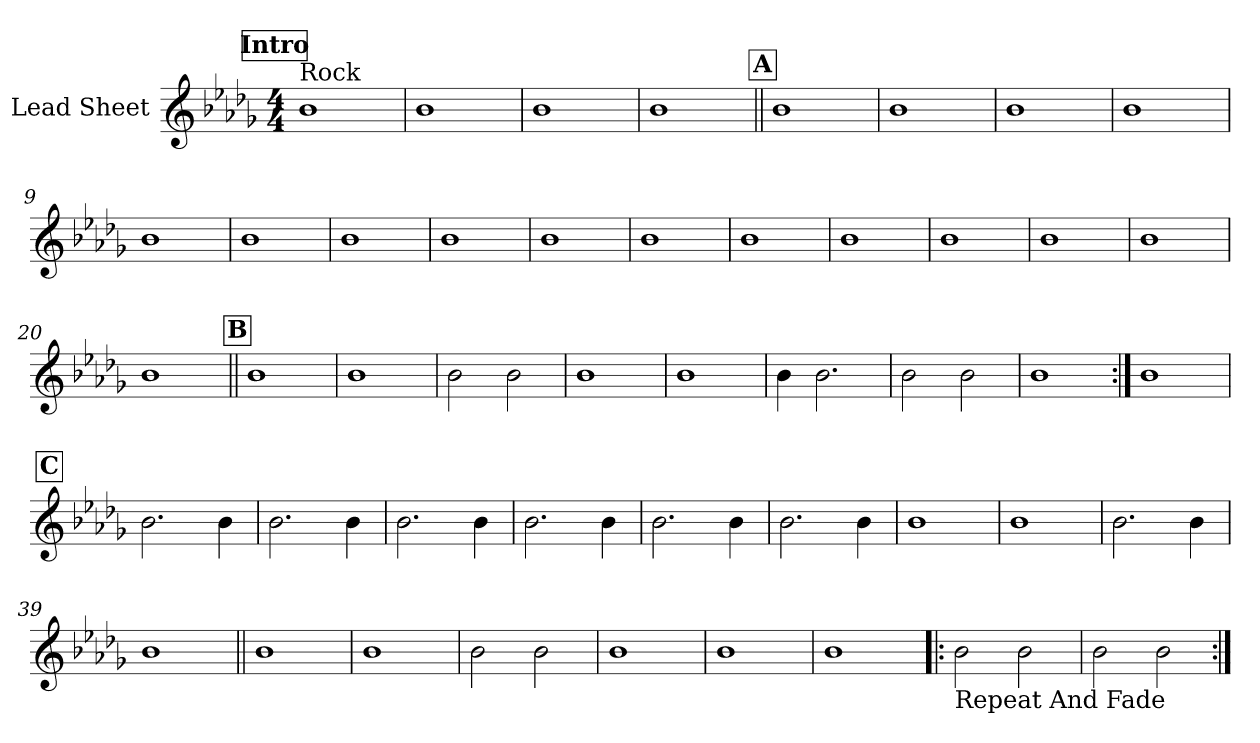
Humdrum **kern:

**kern
*part1
*staff1
*I"Lead Sheet
*clefG2
*k[b-e-a-d-g-]
*D-:
*M4/4
*MM103
!!LO:REH:place=s1:a:fs=14:t=Intro
=1
!LO:TX:a:t=Rock
1b-
=2
1b-
=3
1b-
=4
1b-
!!LO:LB:g=z
!!LO:REH:place=s1:a:fs=14:t=A
=5||
1b-
=6
1b-
=7
1b-
=8
1b-
!!LO:LB:g=z
=9
1b-
=10
1b-
=11
1b-
=12
1b-
!!LO:LB:g=z
=13
1b-
=14
1b-
=15
1b-
=16
1b-
!!LO:LB:g=z
=17
1b-
=18
1b-
=19
1b-
=20
1b-
!!LO:LB:g=z
!!LO:REH:place=s1:a:fs=14:t=B
=21||
1b-
=22
1b-
=23
2b-\
2b-\
=24
1b-
!!LO:LB:g=z
=25
1b-
=26
4b-\
2.b-\
=27
2b-\
2b-\
=28
1b-
!!LO:LB:g=z
=29:|!
1b-
!!LO:REH:place=s1:a:fs=14:t=C
=30
2.b-\
4b-\
=31
2.b-\
4b-\
=32
2.b-\
4b-\
!!LO:LB:g=z
=33
2.b-\
4b-\
=34
2.b-\
4b-\
=35
2.b-\
4b-\
=36
1b-
!!LO:LB:g=z
=37
1b-
=38
2.b-\
4b-\
=39
1b-
!!LO:PB:g=z
=40||
1b-
=41
1b-
=42
2b-\
2b-\
=43
1b-
!!LO:LB:g=z
=44
1b-
=45
1b-
=46!|:
!LO:TX:b:t=Repeat And Fade
2b-\
2b-\
=47
2b-\
2b-\
=:|!
*-
